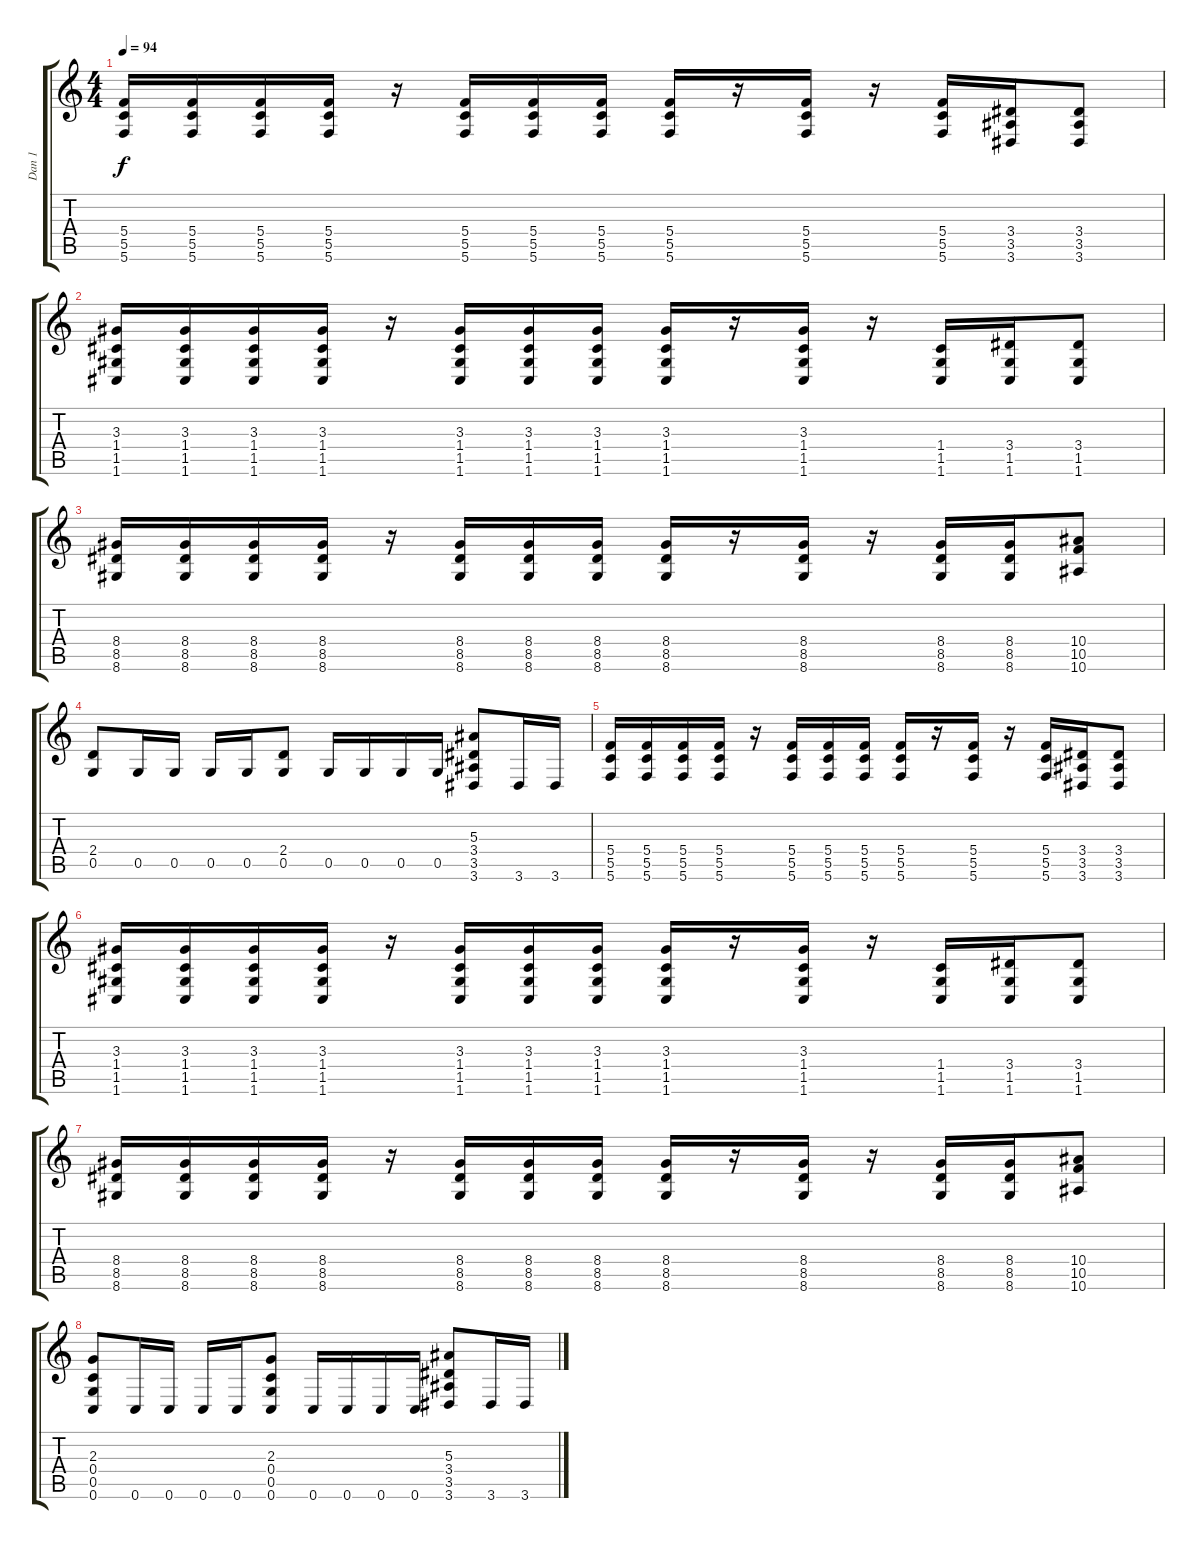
\track ("Dan 1" "Dan 1") {instrument distortionguitar}
\staff {score tabs}
\tuning (D4 A3 F3 C3 G2 C2) {hide}
\ts (4 4)
\tempo 94
\clef g2
\ks c
(5.4 5.5 5.6).16{dy f} (5.4 5.5 5.6).16 (5.4 5.5 5.6).16 (5.4 5.5 5.6).16 r.16 (5.4 5.5 5.6).16 (5.4 5.5 5.6).16 (5.4 5.5 5.6).16 (5.4 5.5 5.6).16 r.16 (5.4 5.5 5.6).16 r.16 (5.4 5.5 5.6).16 (3.4 3.5 3.6).16 (3.4 3.5 3.6).8 |
(3.3 1.4 1.5 1.6).16 (3.3 1.4 1.5 1.6).16 (3.3 1.4 1.5 1.6).16 (3.3 1.4 1.5 1.6).16 r.16 (3.3 1.4 1.5 1.6).16 (3.3 1.4 1.5 1.6).16 (3.3 1.4 1.5 1.6).16 (3.3 1.4 1.5 1.6).16 r.16 (3.3 1.4 1.5 1.6).16 r.16 (1.4 1.5 1.6).16 (3.4 1.5 1.6).16 (3.4 1.5 1.6).8 |
(8.4 8.5 8.6).16 (8.4 8.5 8.6).16 (8.4 8.5 8.6).16 (8.4 8.5 8.6).16 r.16 (8.4 8.5 8.6).16 (8.4 8.5 8.6).16 (8.4 8.5 8.6).16 (8.4 8.5 8.6).16 r.16 (8.4 8.5 8.6).16 r.16 (8.4 8.5 8.6).16 (8.4 8.5 8.6).16 (10.4 10.5 10.6).8 |
(2.4 0.5).8 0.5.16 0.5.16 0.5.16 0.5.16 (2.4 0.5).8 0.5.16 0.5.16 0.5.16 0.5.16 (5.3 3.4 3.5 3.6).8 3.6.16 3.6.16 |
(5.4 5.5 5.6).16 (5.4 5.5 5.6).16 (5.4 5.5 5.6).16 (5.4 5.5 5.6).16 r.16 (5.4 5.5 5.6).16 (5.4 5.5 5.6).16 (5.4 5.5 5.6).16 (5.4 5.5 5.6).16 r.16 (5.4 5.5 5.6).16 r.16 (5.4 5.5 5.6).16 (3.4 3.5 3.6).16 (3.4 3.5 3.6).8 |
(3.3 1.4 1.5 1.6).16 (3.3 1.4 1.5 1.6).16 (3.3 1.4 1.5 1.6).16 (3.3 1.4 1.5 1.6).16 r.16 (3.3 1.4 1.5 1.6).16 (3.3 1.4 1.5 1.6).16 (3.3 1.4 1.5 1.6).16 (3.3 1.4 1.5 1.6).16 r.16 (3.3 1.4 1.5 1.6).16 r.16 (1.4 1.5 1.6).16 (3.4 1.5 1.6).16 (3.4 1.5 1.6).8 |
(8.4 8.5 8.6).16 (8.4 8.5 8.6).16 (8.4 8.5 8.6).16 (8.4 8.5 8.6).16 r.16 (8.4 8.5 8.6).16 (8.4 8.5 8.6).16 (8.4 8.5 8.6).16 (8.4 8.5 8.6).16 r.16 (8.4 8.5 8.6).16 r.16 (8.4 8.5 8.6).16 (8.4 8.5 8.6).16 (10.4 10.5 10.6).8 |
(2.3 0.4 0.5 0.6).8 0.6.16 0.6.16 0.6.16 0.6.16 (2.3 0.4 0.5 0.6).8 0.6.16 0.6.16 0.6.16 0.6.16 (5.3 3.4 3.5 3.6).8 3.6.16 3.6.16
